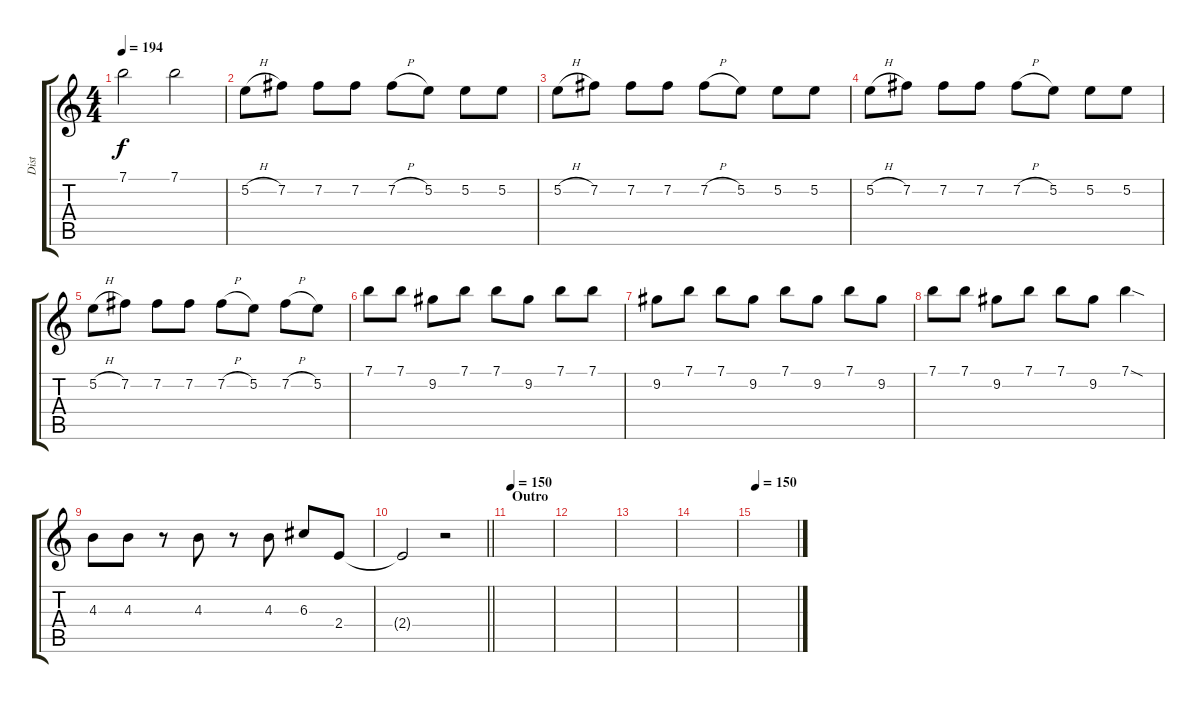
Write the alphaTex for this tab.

\track ("Dist" "Dist") {solo instrument electricguitarclean}
\staff {score tabs}
\tuning (E4 B3 G3 D3 A2 E2) {hide}
\ts (4 4)
\tempo 194
\clef g2
\ks c
7.1.2{dy f} 7.1.2 |
5.2{h}.8 7.2.8 7.2.8 7.2.8 7.2{h}.8 5.2.8 5.2.8 5.2.8 |
5.2{h}.8 7.2.8 7.2.8 7.2.8 7.2{h}.8 5.2.8 5.2.8 5.2.8 |
5.2{h}.8 7.2.8 7.2.8 7.2.8 7.2{h}.8 5.2.8 5.2.8 5.2.8 |
5.2{h}.8 7.2.8 7.2.8 7.2.8 7.2{h}.8 5.2.8 7.2{h}.8 5.2.8 |
7.1.8 7.1.8 9.2.8 7.1.8 7.1.8 9.2.8 7.1.8 7.1.8 |
9.2.8 7.1.8 7.1.8 9.2.8 7.1.8 9.2.8 7.1.8 9.2.8 |
7.1.8 7.1.8 9.2.8 7.1.8 7.1.8 9.2.8 7.1{sod}.4 |
4.3.8 4.3.8 r.8 4.3.8 r.8 4.3.8 6.3.8 2.4.8 |
\barLineRight lightlight
2.4{t}.2 r.2 |
\section ("" "Outro")
\tempo 150
|
|
|
|
\tempo 150
